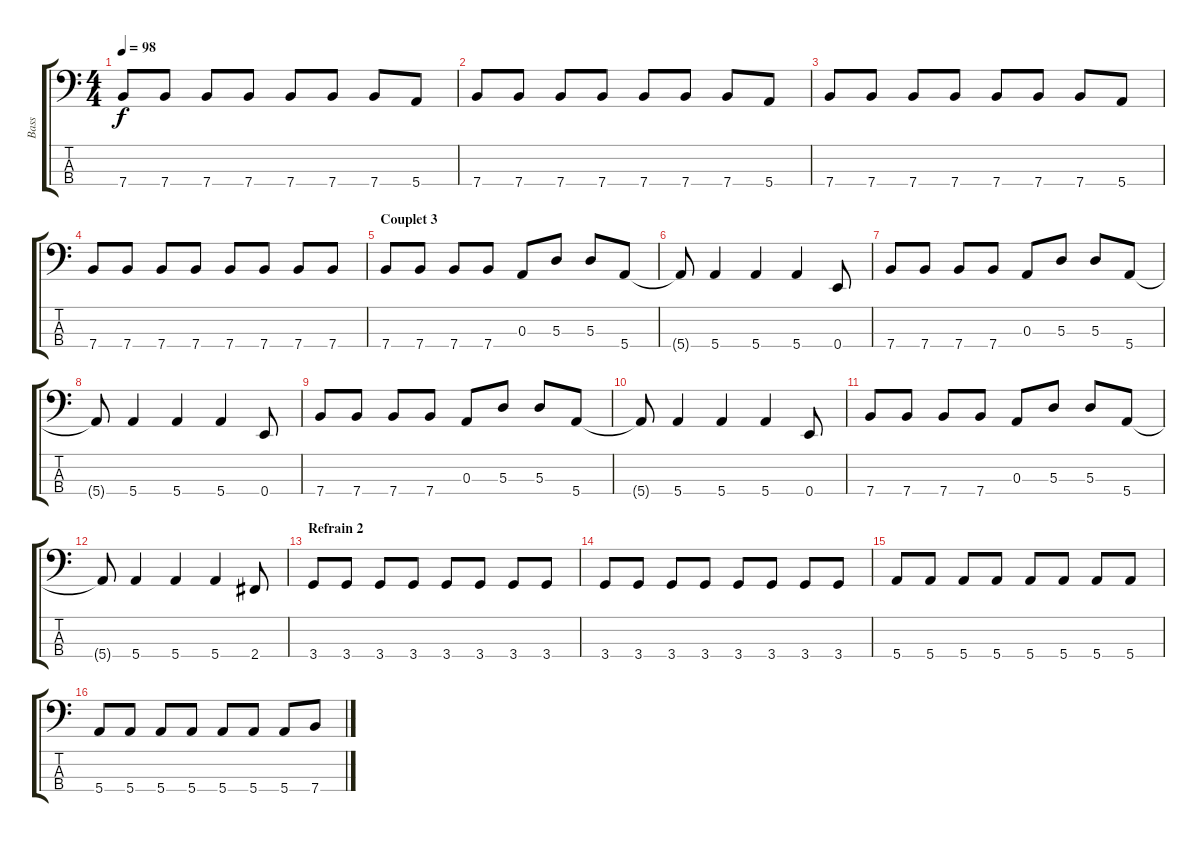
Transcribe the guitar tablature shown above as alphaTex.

\track ("Bass" "Bass") {instrument electricbasspick}
\staff {score tabs}
\tuning (G2 D2 A1 E1) {hide}
\ts (4 4)
\tempo 98
\clef f4
\ks c
7.4.8{dy f} 7.4.8 7.4.8 7.4.8 7.4.8 7.4.8 7.4.8 5.4.8 |
7.4.8 7.4.8 7.4.8 7.4.8 7.4.8 7.4.8 7.4.8 5.4.8 |
7.4.8 7.4.8 7.4.8 7.4.8 7.4.8 7.4.8 7.4.8 5.4.8 |
7.4.8 7.4.8 7.4.8 7.4.8 7.4.8 7.4.8 7.4.8 7.4.8 |
\section ("" "Couplet 3")
7.4.8 7.4.8 7.4.8 7.4.8 0.3.8 5.3.8 5.3.8 5.4.8 |
5.4{t}.8 5.4.4 5.4.4 5.4.4 0.4.8 |
7.4.8 7.4.8 7.4.8 7.4.8 0.3.8 5.3.8 5.3.8 5.4.8 |
5.4{t}.8 5.4.4 5.4.4 5.4.4 0.4.8 |
7.4.8 7.4.8 7.4.8 7.4.8 0.3.8 5.3.8 5.3.8 5.4.8 |
5.4{t}.8 5.4.4 5.4.4 5.4.4 0.4.8 |
7.4.8 7.4.8 7.4.8 7.4.8 0.3.8 5.3.8 5.3.8 5.4.8 |
5.4{t}.8 5.4.4 5.4.4 5.4.4 2.4.8 |
\section ("" "Refrain 2")
3.4.8 3.4.8 3.4.8 3.4.8 3.4.8 3.4.8 3.4.8 3.4.8 |
3.4.8 3.4.8 3.4.8 3.4.8 3.4.8 3.4.8 3.4.8 3.4.8 |
5.4.8 5.4.8 5.4.8 5.4.8 5.4.8 5.4.8 5.4.8 5.4.8 |
5.4.8 5.4.8 5.4.8 5.4.8 5.4.8 5.4.8 5.4.8 7.4.8
